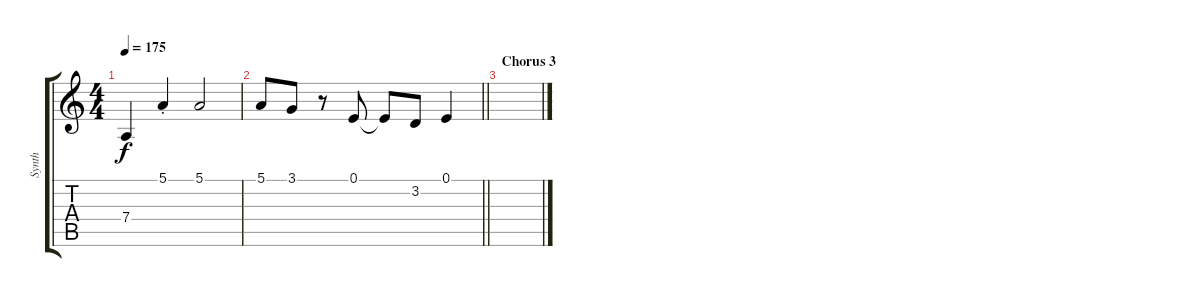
\track ("Synth" "Synth") {instrument drawbarorgan}
\staff {score tabs}
\tuning (E4 B3 G3 D3 A2 E2) {hide}
\ts (4 4)
\tempo 175
\clef g2
\ks c
7.4.4{dy f} 5.1{st}.4 5.1.2 |
\barLineRight lightlight
5.1.8 3.1.8 r.8 0.1.8 0.1{t}.8 3.2.8 0.1.4 |
\section ("" "Chorus 3")
